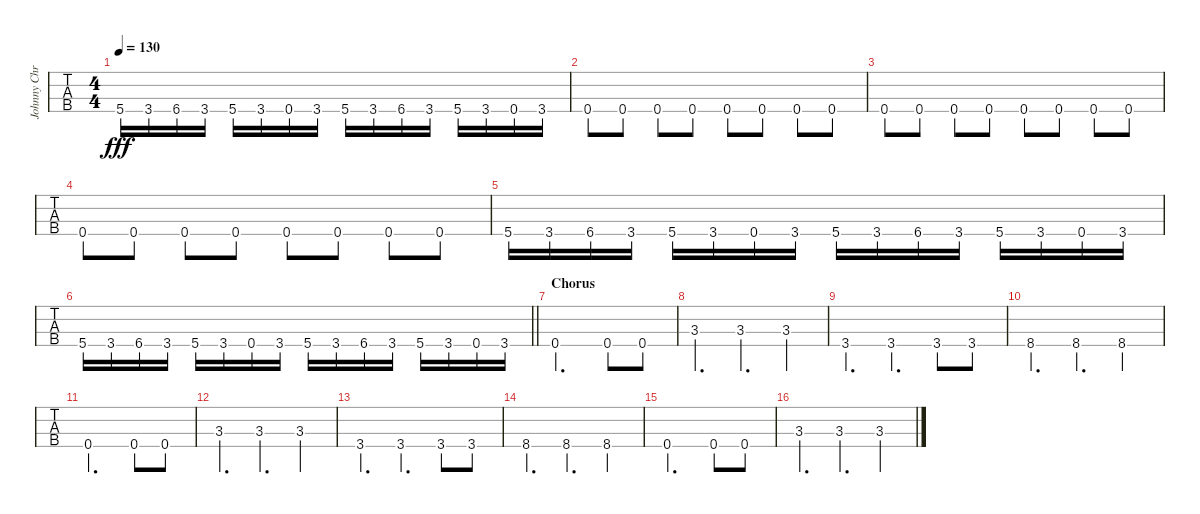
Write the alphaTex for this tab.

\track ("Johnny Christ" "Johnny Chr") {instrument electricbasspick}
\staff {tabs}
\tuning (G2 D2 A1 D1) {hide}
\ts (4 4)
\tempo 130
\clef f4
\ks c
5.4.16{dy fff} 3.4.16 6.4.16 3.4.16 5.4.16 3.4.16 0.4.16 3.4.16 5.4.16 3.4.16 6.4.16 3.4.16 5.4.16 3.4.16 0.4.16 3.4.16 |
0.4.8 0.4.8 0.4.8 0.4.8 0.4.8 0.4.8 0.4.8 0.4.8 |
0.4.8 0.4.8 0.4.8 0.4.8 0.4.8 0.4.8 0.4.8 0.4.8 |
0.4.8 0.4.8 0.4.8 0.4.8 0.4.8 0.4.8 0.4.8 0.4.8 |
5.4.16 3.4.16 6.4.16 3.4.16 5.4.16 3.4.16 0.4.16 3.4.16 5.4.16 3.4.16 6.4.16 3.4.16 5.4.16 3.4.16 0.4.16 3.4.16 |
\barLineRight lightlight
5.4.16 3.4.16 6.4.16 3.4.16 5.4.16 3.4.16 0.4.16 3.4.16 5.4.16 3.4.16 6.4.16 3.4.16 5.4.16 3.4.16 0.4.16 3.4.16 |
\section ("" "Chorus")
0.4.2{d} 0.4.8 0.4.8 |
3.3.4{d} 3.3.4{d} 3.3.4 |
3.4.4{d} 3.4.4{d} 3.4.8 3.4.8 |
8.4.4{d} 8.4.4{d} 8.4.4 |
0.4.2{d} 0.4.8 0.4.8 |
3.3.4{d} 3.3.4{d} 3.3.4 |
3.4.4{d} 3.4.4{d} 3.4.8 3.4.8 |
8.4.4{d} 8.4.4{d} 8.4.4 |
0.4.2{d} 0.4.8 0.4.8 |
3.3.4{d} 3.3.4{d} 3.3.4
